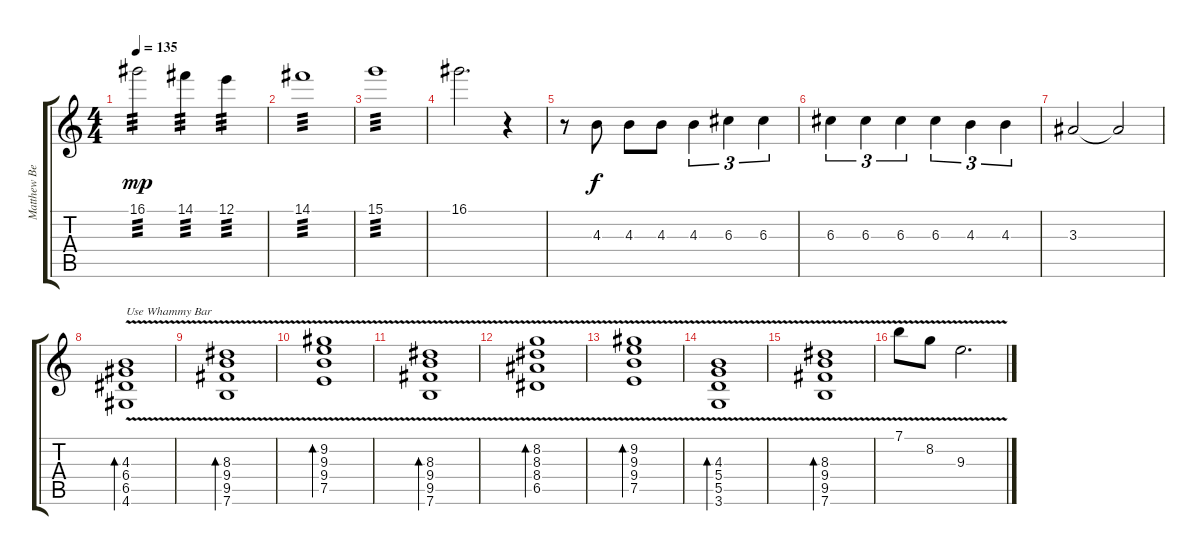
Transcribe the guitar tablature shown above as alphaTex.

\track ("Matthew Bellamy (Guitar)" "Matthew Be") {instrument distortionguitar}
\staff {score tabs}
\tuning (E4 B3 G3 D3 A2 E2) {hide}
\ts (4 4)
\tempo 135
\clef g2
\ks c
16.1.2{tp 3 dy mp} 14.1.4{tp 3} 12.1.4{tp 3} |
14.1.1{tp 3} |
15.1.1{tp 3} |
16.1.2{d} r.4 |
r.8{volume 9 balance 0 instrument tremolostrings} 4.3.8{dy f} 4.3.8 4.3.8 4.3.4{tu (3 2) volume 12 balance 16} 6.3.4{tu (3 2)} 6.3.4{tu (3 2)} |
6.3.4{tu (3 2)} 6.3.4{tu (3 2)} 6.3.4{tu (3 2)} 6.3.4{tu (3 2)} 4.3.4{tu (3 2)} 4.3.4{tu (3 2)} |
3.3.2 3.3{t}.2 |
(4.3{v} 6.4{v} 6.5{v} 4.6{v}).1{bd 480 txt "Use Whammy Bar" volume 9 balance 8 instrument electricguitarclean} |
(8.3{v} 9.4{v} 9.5{v} 7.6{v}).1{bd 480} |
(9.2{v} 9.3{v} 9.4{v} 7.5{v}).1{bd 480} |
(8.3{v} 9.4{v} 9.5{v} 7.6{v}).1{bd 480} |
(8.2{v} 8.3{v} 8.4{v} 6.5{v}).1{bd 480} |
(9.2{v} 9.3{v} 9.4{v} 7.5{v}).1{bd 480} |
(4.3{v} 5.4{v} 5.5{v} 3.6{v}).1{bd 480} |
(8.3{v} 9.4{v} 9.5{v} 7.6{v}).1{bd 480} |
7.1{v}.8 8.2{v}.8 9.3{v}.2{d}
